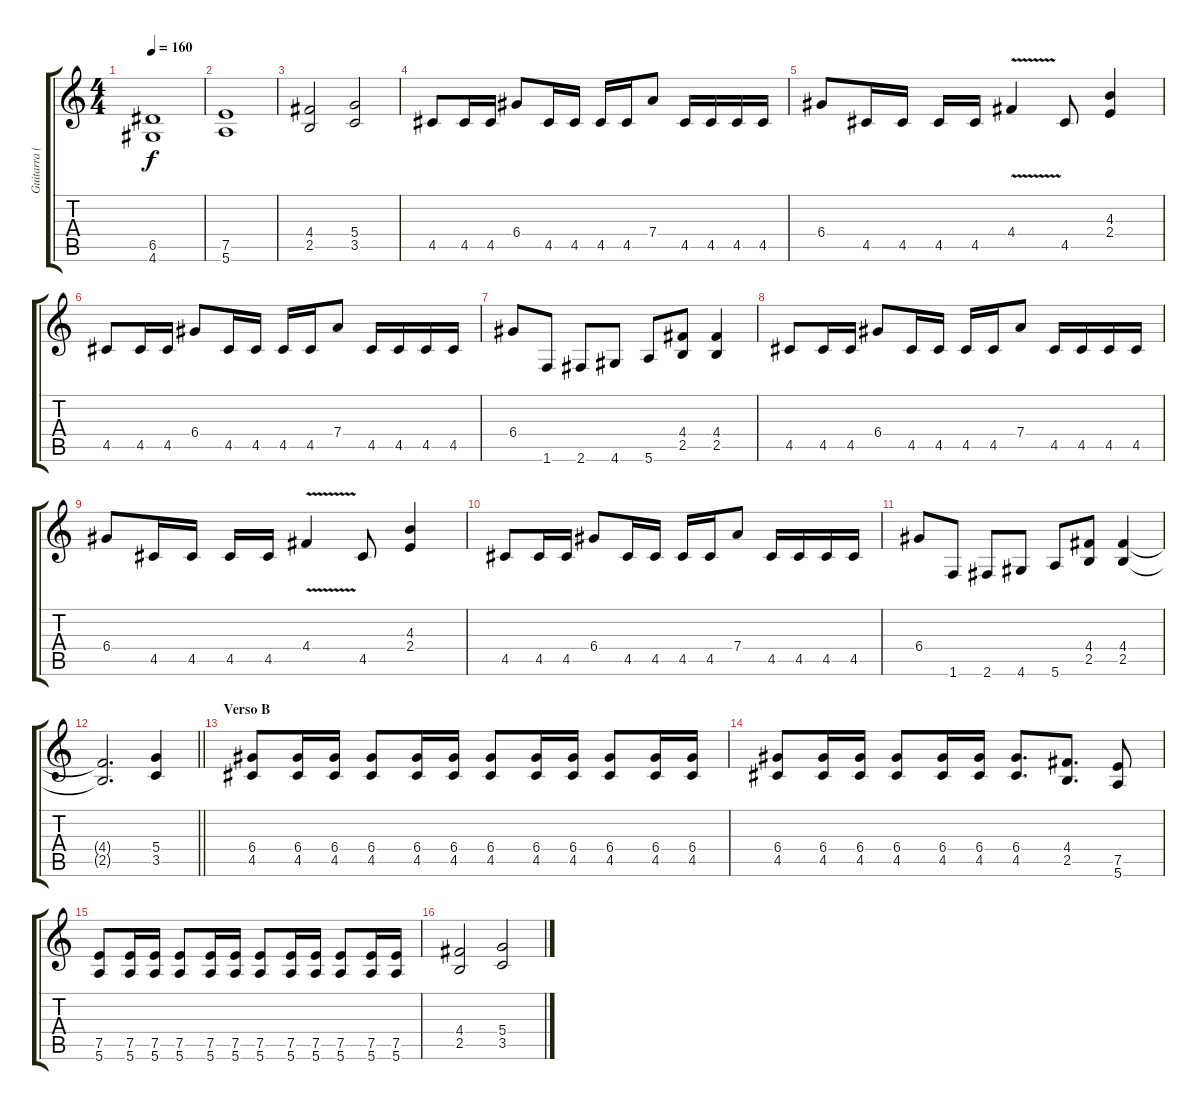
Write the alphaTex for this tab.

\track ("Guitarra (Oz)" "Guitarra (") {instrument distortionguitar}
\staff {score tabs}
\tuning (E4 B3 G3 D3 A2 E2) {hide}
\ts (4 4)
\tempo 160
\clef g2
\ks c
(6.5 4.6).1{dy f} |
(7.5 5.6).1 |
(4.4 2.5).2 (5.4 3.5).2 |
4.5.8 4.5.16 4.5.16 6.4.8 4.5.16 4.5.16 4.5.16 4.5.16 7.4.8 4.5.16 4.5.16 4.5.16 4.5.16 |
6.4.8 4.5.16 4.5.16 4.5.16 4.5.16 4.4{v}.4 4.5.8 (4.3 2.4).4 |
4.5.8 4.5.16 4.5.16 6.4.8 4.5.16 4.5.16 4.5.16 4.5.16 7.4.8 4.5.16 4.5.16 4.5.16 4.5.16 |
6.4.8 1.6.8 2.6.8 4.6.8 5.6.8 (4.4 2.5).8 (4.4 2.5).4 |
4.5.8 4.5.16 4.5.16 6.4.8 4.5.16 4.5.16 4.5.16 4.5.16 7.4.8 4.5.16 4.5.16 4.5.16 4.5.16 |
6.4.8 4.5.16 4.5.16 4.5.16 4.5.16 4.4{v}.4 4.5.8 (4.3 2.4).4 |
4.5.8 4.5.16 4.5.16 6.4.8 4.5.16 4.5.16 4.5.16 4.5.16 7.4.8 4.5.16 4.5.16 4.5.16 4.5.16 |
6.4.8 1.6.8 2.6.8 4.6.8 5.6.8 (4.4 2.5).8 (4.4 2.5).4 |
\barLineRight lightlight
(4.4{t} 2.5{t}).2{d} (5.4 3.5).4 |
\section ("" "Verso B")
(6.4 4.5).8 (6.4 4.5).16 (6.4 4.5).16 (6.4 4.5).8 (6.4 4.5).16 (6.4 4.5).16 (6.4 4.5).8 (6.4 4.5).16 (6.4 4.5).16 (6.4 4.5).8 (6.4 4.5).16 (6.4 4.5).16 |
(6.4 4.5).8 (6.4 4.5).16 (6.4 4.5).16 (6.4 4.5).8 (6.4 4.5).16 (6.4 4.5).16 (6.4 4.5).8{d} (4.4 2.5).8{d} (7.5 5.6).8 |
(7.5 5.6).8 (7.5 5.6).16 (7.5 5.6).16 (7.5 5.6).8 (7.5 5.6).16 (7.5 5.6).16 (7.5 5.6).8 (7.5 5.6).16 (7.5 5.6).16 (7.5 5.6).8 (7.5 5.6).16 (7.5 5.6).16 |
(4.4 2.5).2 (5.4 3.5).2
